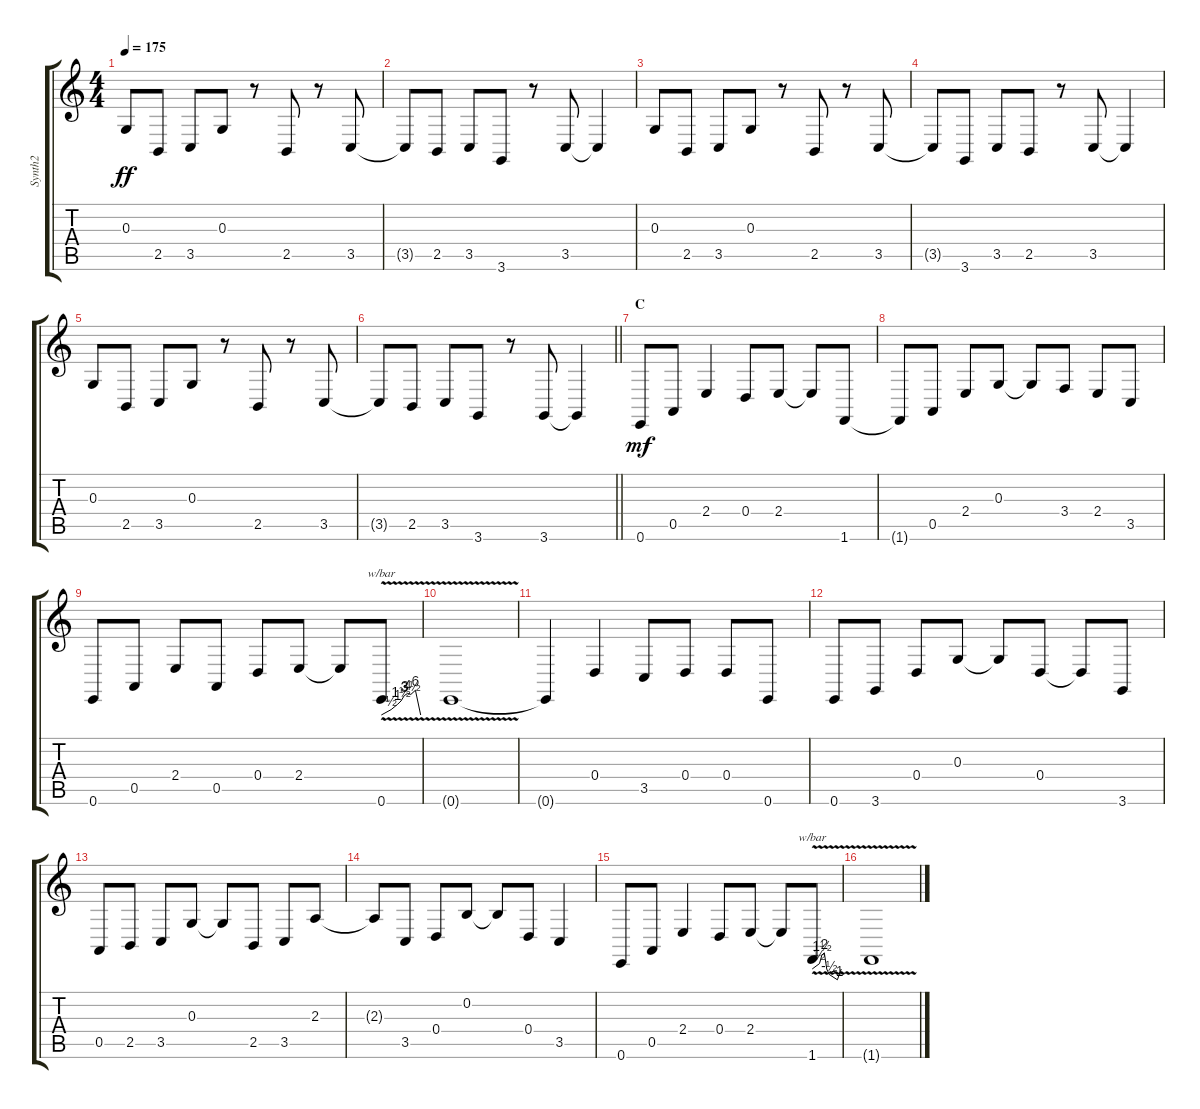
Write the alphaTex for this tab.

\track ("Synth2" "Synth2") {instrument lead2sawtooth}
\staff {score tabs}
\tuning (E4 B3 G3 D3 A2 E2) {hide}
\ts (4 4)
\tempo 175
\clef g2
\ks c
0.3.8{dy ff} 2.5.8 3.5.8 0.3.8 r.8 2.5.8 r.8 3.5.8 |
3.5{t}.8 2.5.8 3.5.8 3.6.8 r.8 3.5.8 3.5{t}.4 |
0.3.8 2.5.8 3.5.8 0.3.8 r.8 2.5.8 r.8 3.5.8 |
3.5{t}.8 3.6.8 3.5.8 2.5.8 r.8 3.5.8 3.5{t}.4 |
0.3.8 2.5.8 3.5.8 0.3.8 r.8 2.5.8 r.8 3.5.8 |
\barLineRight lightlight
3.5{t}.8 2.5.8 3.5.8 3.6.8 r.8 3.6.8 3.6{t}.4 |
\section ("" "C")
0.6.8{dy mf} 0.5.8 2.4.4 0.4.8 2.4.8 2.4{t}.8 1.6.8 |
1.6{t}.8 0.5.8 2.4.8 0.3.8 0.3{t}.8 3.4.8 2.4.8 3.5.8 |
0.6.8 0.5.8 2.4.8 0.5.8 0.4.8 2.4.8 2.4{t}.8 0.6{v}.8{tbe (custom default 0 0 15 2 25 4 30 6 35 12 40 16 45 14 52 24 60 0)} |
0.6{t}.1 |
0.6{t}.4 0.4.4 3.5.8 0.4.8 0.4.8 0.6.8 |
0.6.8 3.6.8 0.4.8 0.3.8 0.3{t}.8 0.4.8 0.4{t}.8 3.6.8 |
0.5.8 2.5.8 3.5.8 0.3.8 0.3{t}.8 2.5.8 3.5.8 2.3.8 |
2.3{t}.8 3.5.8 0.4.8 0.2.8 0.2{t}.8 0.4.8 3.5.4 |
0.6.8 0.5.8 2.4.4 0.4.8 2.4.8 2.4{t}.8 1.6{v}.8{tbe (custom default 0 0 15 2 20 6 25 8 30 0 35 -2 52 -4 60 0)} |
1.6{t}.1
